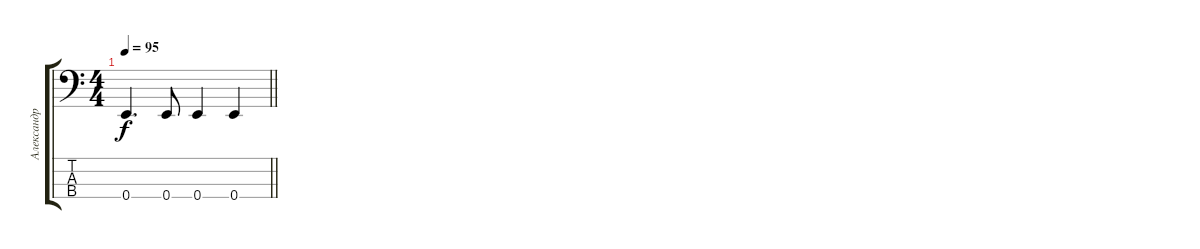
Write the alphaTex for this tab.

\track ("Александр Кислинский" "Александр ") {instrument electricbasspick}
\staff {score tabs}
\tuning (G2 D2 A1 E1) {hide}
\ts (4 4)
\tempo 95
\clef f4
\barLineRight lightlight
\ks c
0.4.4{d dy f} 0.4.8 0.4.4 0.4.4
